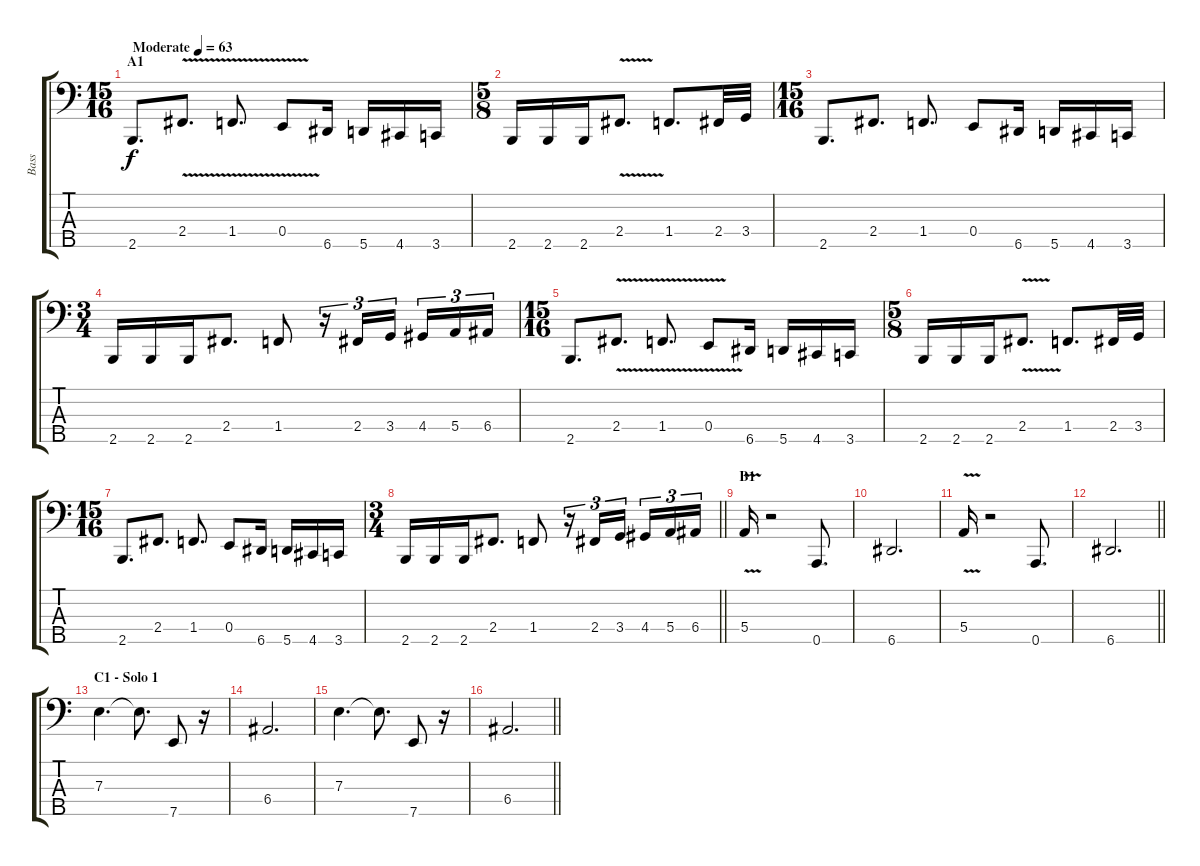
\track ("Bass" "Bass") {instrument electricbassfinger}
\staff {score tabs}
\tuning (G2 D2 A1 E1 A0) {hide}
\ts (15 16)
\section ("" "A1")
\tempo (63 "Moderate")
\clef f4
\ks c
2.5.8{d dy f instrument electricbassfinger} 2.4{v}.8{d} 1.4{v}.8{d} 0.4{v}.8 6.5.16 5.5.16 4.5.16 3.5.16 |
\ts (5 8)
2.5.16 2.5.16 2.5.16 2.4{v}.8{d} 1.4.8{d} 2.4.32 3.4.32 |
\ts (15 16)
2.5.8{d} 2.4.8{d} 1.4.8{d} 0.4.8 6.5.16 5.5.16 4.5.16 3.5.16 |
\ts (3 4)
2.5.16 2.5.16 2.5.16 2.4.8{d} 1.4.8 r.16{tu (3 2)} 2.4.16{tu (3 2)} 3.4.16{tu (3 2) beam splitsecondary} 4.4.16{tu (3 2)} 5.4.16{tu (3 2)} 6.4.16{tu (3 2)} |
\ts (15 16)
2.5.8{d} 2.4{v}.8{d} 1.4{v}.8{d} 0.4{v}.8 6.5.16 5.5.16 4.5.16 3.5.16 |
\ts (5 8)
2.5.16 2.5.16 2.5.16 2.4{v}.8{d} 1.4.8{d} 2.4.32 3.4.32 |
\ts (15 16)
2.5.8{d} 2.4.8{d} 1.4.8{d} 0.4.8 6.5.16 5.5.16 4.5.16 3.5.16 |
\ts (3 4)
\barLineRight lightlight
2.5.16 2.5.16 2.5.16 2.4.8{d} 1.4.8 r.16{tu (3 2)} 2.4.16{tu (3 2)} 3.4.16{tu (3 2) beam splitsecondary} 4.4.16{tu (3 2)} 5.4.16{tu (3 2)} 6.4.16{tu (3 2)} |
\section ("" "B1")
5.4{v}.16 r.2 0.5.8{d} |
6.5.2{d} |
5.4{v}.16 r.2 0.5.8{d} |
\barLineRight lightlight
6.5.2{d} |
\section ("" "C1 - Solo 1")
7.3.4{d} 7.3{t}.8{d} 7.5.8 r.16 |
6.4.2{d} |
7.3.4{d} 7.3{t}.8{d} 7.5.8 r.16 |
\barLineRight lightlight
6.4.2{d}
